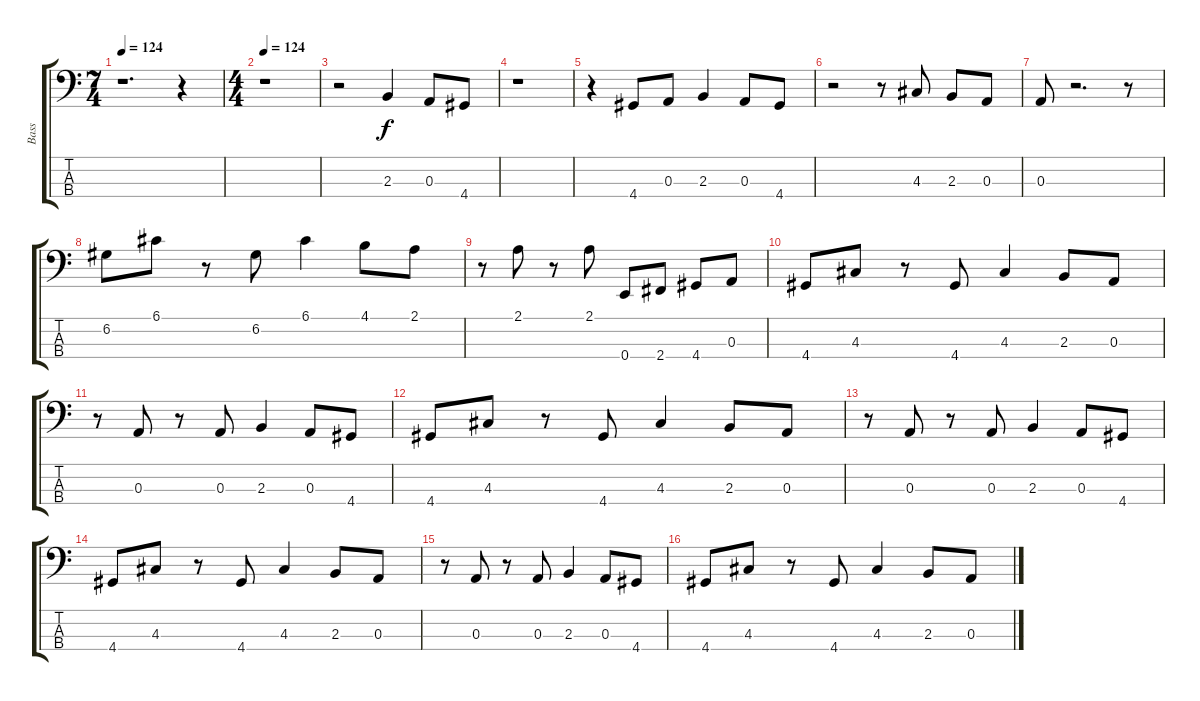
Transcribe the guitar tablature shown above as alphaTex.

\track ("Bass" "Bass") {instrument electricbasspick}
\staff {score tabs}
\tuning (G2 D2 A1 E1) {hide}
\ts (7 4)
\tempo 124
\tempo 136
\tempo 124
\clef f4
\ks c
r.1{d dy f instrument electricbasspick} r.4 |
\ts (4 4)
\tempo 124
r.1 |
r.2 2.3.4 0.3.8 4.4.8 |
r.1 |
r.4 4.4.8 0.3.8 2.3.4 0.3.8 4.4.8 |
r.2 r.8 4.3.8 2.3.8 0.3.8 |
0.3.8 r.2{d} r.8 |
6.2.8 6.1.8 r.8 6.2.8 6.1.4 4.1.8 2.1.8 |
r.8 2.1.8 r.8 2.1.8 0.4.8 2.4.8 4.4.8 0.3.8 |
4.4.8 4.3.8 r.8 4.4.8 4.3.4 2.3.8 0.3.8 |
r.8 0.3.8 r.8 0.3.8 2.3.4 0.3.8 4.4.8 |
4.4.8 4.3.8 r.8 4.4.8 4.3.4 2.3.8 0.3.8 |
r.8 0.3.8 r.8 0.3.8 2.3.4 0.3.8 4.4.8 |
4.4.8 4.3.8 r.8 4.4.8 4.3.4 2.3.8 0.3.8 |
r.8 0.3.8 r.8 0.3.8 2.3.4 0.3.8 4.4.8 |
4.4.8 4.3.8 r.8 4.4.8 4.3.4 2.3.8 0.3.8
